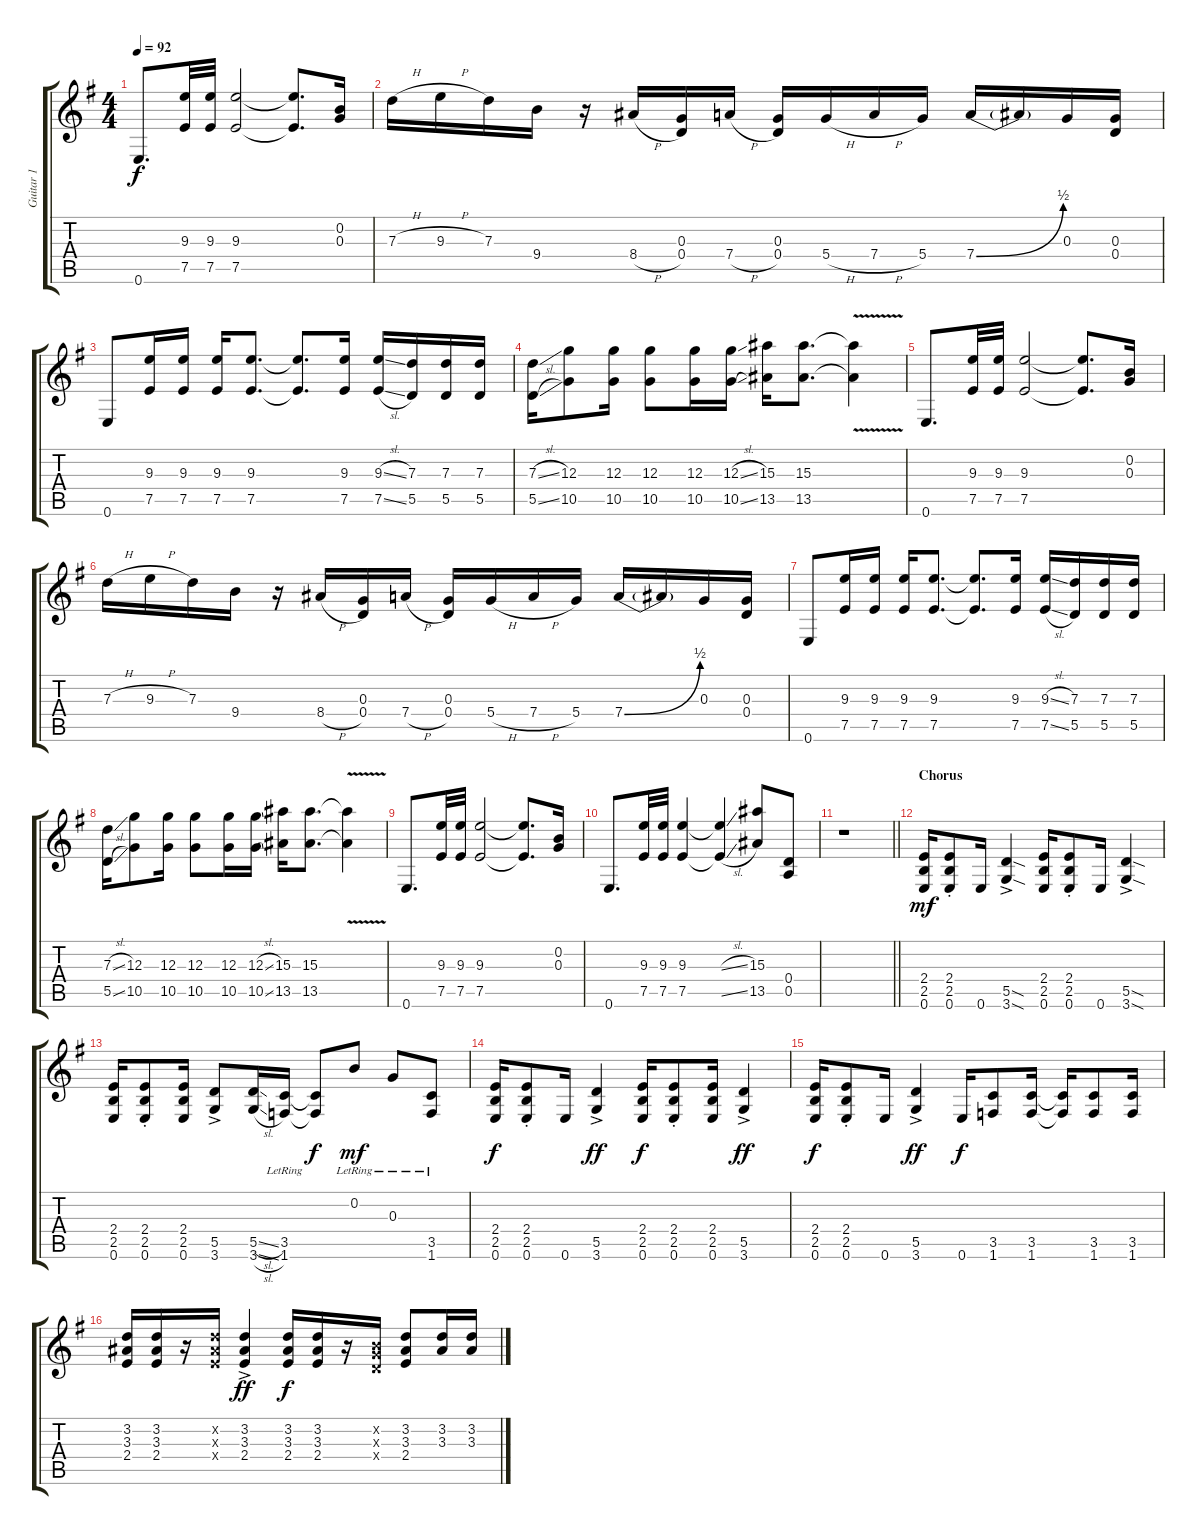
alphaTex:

\track ("Guitar 1" "Guitar 1") {instrument distortionguitar bank 104}
\staff {score tabs}
\tuning (E4 B3 G3 D3 A2 E2) {hide}
\ts (4 4)
\tempo 92
\clef g2
\ks g
0.6.8{d dy f} (9.3 7.5).32 (9.3 7.5).32 (9.3 7.5).2 (9.3{t} 7.5{t}).8{d} (0.2 0.3).16 |
7.3{h}.16 9.3{h}.16 7.3.16 9.4.16 r.16 8.4{h}.16 (0.3 0.4).16 7.4{h}.16 (0.3 0.4).16 5.4{h}.16 7.4{h}.16 5.4.16 7.4{be (bend 0 0 60 2)}.16 7.4{t}.16 0.3.16 (0.3 0.4).16 |
0.6.8 (9.3 7.5).16 (9.3 7.5).16 (9.3 7.5).16 (9.3 7.5).8{d} (9.3{t} 7.5{t}).8{d} (9.3 7.5).16 (9.3{sl} 7.5{sl}).16 (7.3 5.5).16 (7.3 5.5).16 (7.3 5.5).16 |
(7.3{sl} 5.5{sl}).16 (12.3 10.5).8 (12.3 10.5).16 (12.3 10.5).8 (12.3 10.5).16 (12.3{sl} 10.5{sl}).16 (15.3 13.5).16 (15.3 13.5).8{d} (15.3{v t} 13.5{v t}).4 |
0.6.8{d} (9.3 7.5).32 (9.3 7.5).32 (9.3 7.5).2 (9.3{t} 7.5{t}).8{d} (0.2 0.3).16 |
7.3{h}.16 9.3{h}.16 7.3.16 9.4.16 r.16 8.4{h}.16 (0.3 0.4).16 7.4{h}.16 (0.3 0.4).16 5.4{h}.16 7.4{h}.16 5.4.16 7.4{be (bend 0 0 60 2)}.16 7.4{t}.16 0.3.16 (0.3 0.4).16 |
0.6.8 (9.3 7.5).16 (9.3 7.5).16 (9.3 7.5).16 (9.3 7.5).8{d} (9.3{t} 7.5{t}).8{d} (9.3 7.5).16 (9.3{sl} 7.5{sl}).16 (7.3 5.5).16 (7.3 5.5).16 (7.3 5.5).16 |
(7.3{sl} 5.5{sl}).16 (12.3 10.5).8 (12.3 10.5).16 (12.3 10.5).8 (12.3 10.5).16 (12.3{sl} 10.5{sl}).16 (15.3 13.5).16 (15.3 13.5).8{d} (15.3{v t} 13.5{v t}).4 |
0.6.8{d} (9.3 7.5).32 (9.3 7.5).32 (9.3 7.5).2 (9.3{t} 7.5{t}).8{d} (0.2 0.3).16 |
0.6.8{d} (9.3 7.5).32 (9.3 7.5).32 (9.3 7.5).4 (9.3{sl t} 7.5{sl t}).4 (15.3 13.5).8 (0.4 0.5).8 |
\barLineRight lightlight
r.1 |
\section ("" "Chorus")
(2.4 2.5 0.6).16{dy mf} (2.4{st} 2.5 0.6).8 0.6.16 (5.5{sod} 3.6{sod ac}).4 (2.4 2.5 0.6).16 (2.4{st} 2.5 0.6).8 0.6.16 (5.5{sod ac} 3.6{sod}).4 |
(2.4 2.5 0.6).16 (2.4{st} 2.5 0.6).8 (2.4 2.5 0.6).16 (5.5 3.6{ac}).8 (5.5{sl} 3.6{sl}).16 (3.5{lr} 1.6{lr}).16 (3.5{t} 1.6{t}).8{dy f} 0.2{lr}.8{dy mf} 0.3{lr}.8 (3.5{lr} 1.6{lr}).8 |
(2.4 2.5 0.6).16{dy f} (2.4 2.5{st} 0.6).8 0.6.16 (5.5{ac} 3.6).4{dy ff} (2.4 2.5 0.6).16{dy f} (2.4 2.5 0.6{st}).8 (2.4 2.5 0.6).16 (5.5 3.6{ac}).4{dy ff} |
(2.4 2.5 0.6).16{dy f} (2.4 2.5{st} 0.6).8 0.6.16 (5.5{ac} 3.6).4{dy ff} 0.6.16{dy f} (3.5 1.6).8 (3.5 1.6).16 (3.5{t} 1.6{t}).16 (3.5 1.6).8 (3.5 1.6).16 |
(3.2 3.3 2.4).16 (3.2 3.3 2.4).16 r.16 (3.2{x} 3.3{x} 2.4{x}).16 (3.2{ac} 3.3 2.4).4{dy ff} (3.2 3.3 2.4).16{dy f} (3.2 3.3 2.4).16 r.16 (0.2{x} 0.3{x} 0.4{x}).16 (3.2 3.3 2.4).8 (3.2 3.3).16 (3.2 3.3).16
